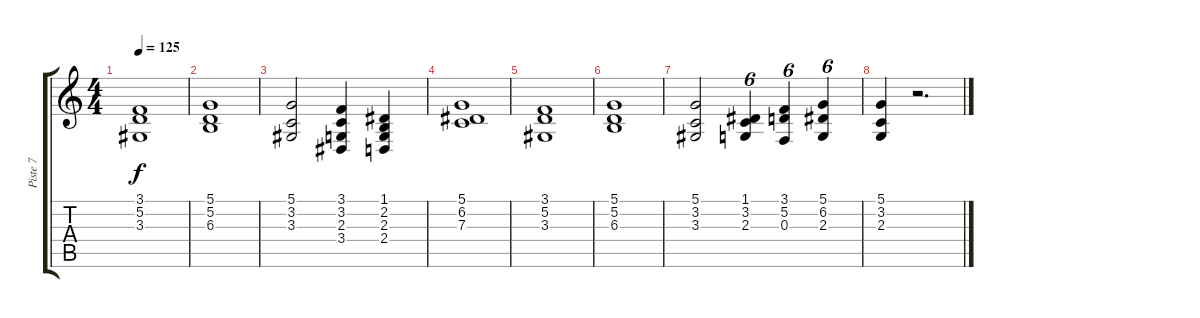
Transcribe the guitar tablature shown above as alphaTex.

\track ("Piste 7" "Piste 7") {instrument choiraahs}
\staff {score tabs}
\tuning (D4 A3 F3 C3 G2 D2) {hide}
\ts (4 4)
\tempo 125
\clef g2
\ks c
(3.1 5.2 3.3).1{dy f} |
(5.1 5.2 6.3).1 |
(5.1 3.2 3.3).2 (3.1 3.2 2.3 3.4).4 (1.1 2.2 2.3 2.4).4 |
(5.1 6.2 7.3).1 |
(3.1 5.2 3.3).1 |
(5.1 5.2 6.3).1 |
(5.1 3.2 3.3).2 (1.1 3.2 2.3).4{tu (6 4)} (3.1 5.2 0.3).4{tu (6 4)} (5.1 6.2 2.3).4{tu (6 4)} |
(5.1 3.2 2.3).4 r.2{d}
